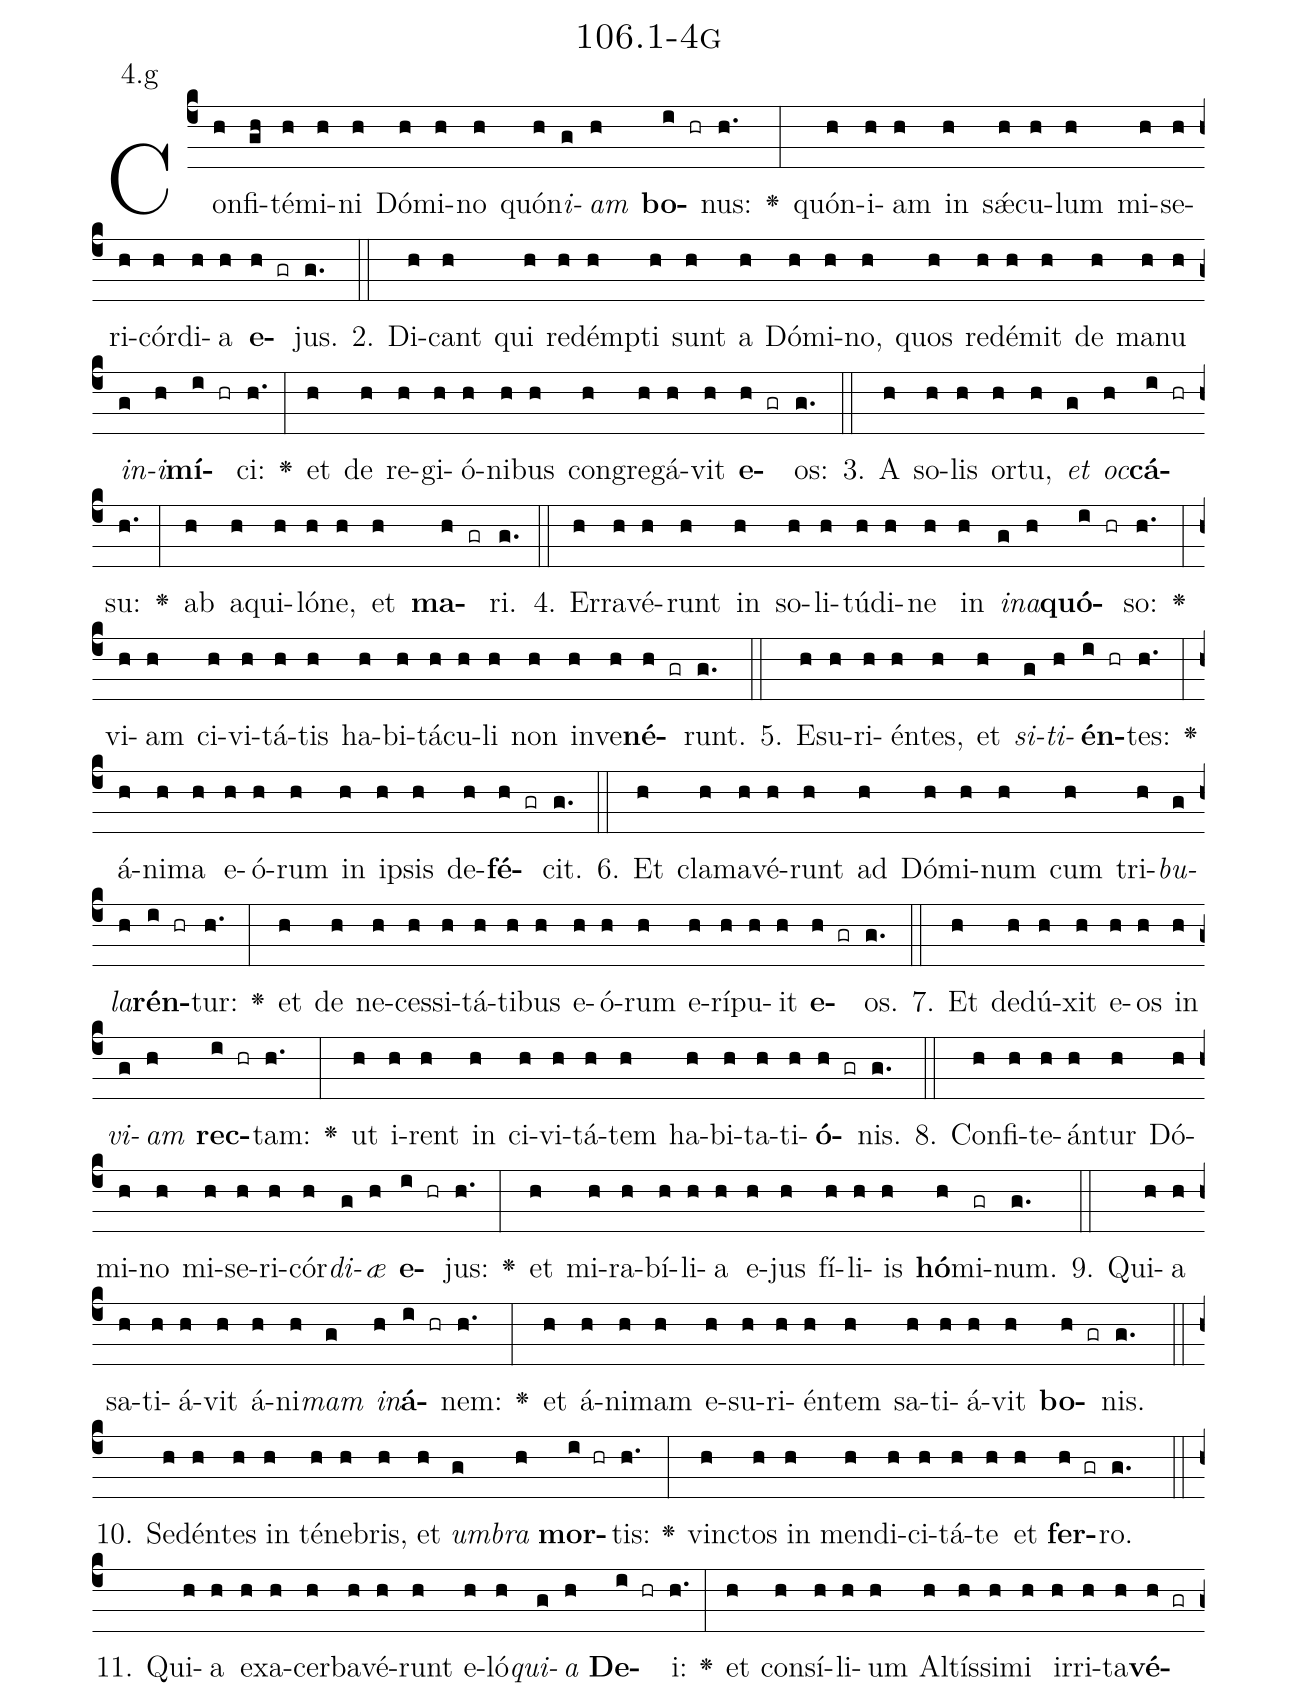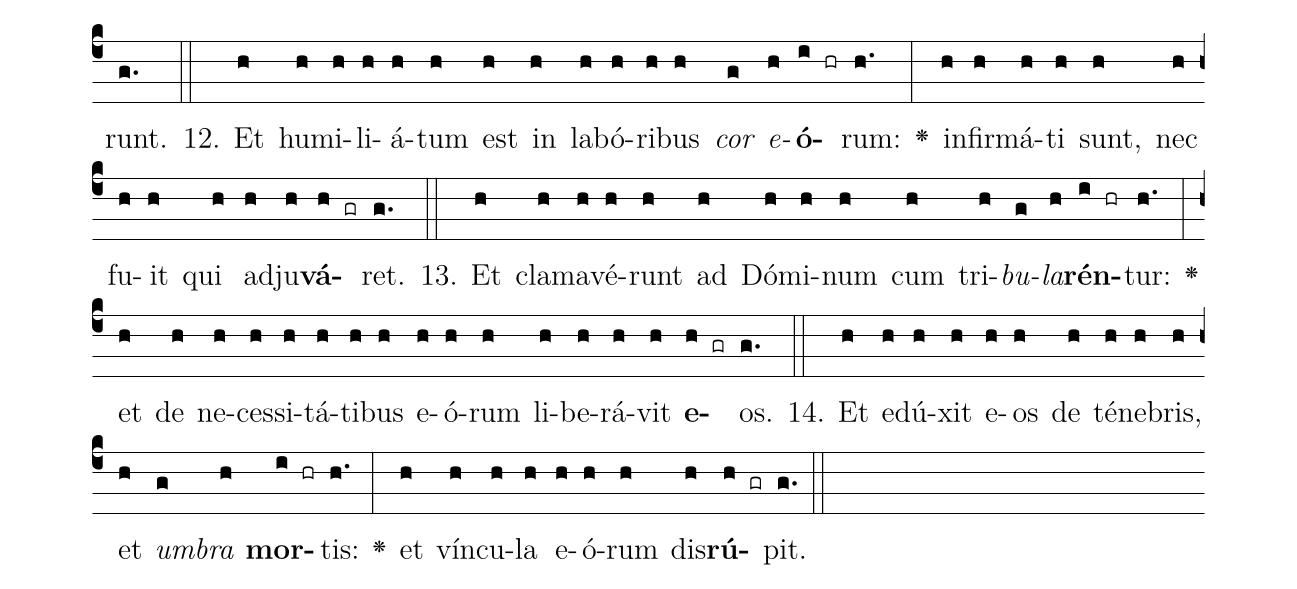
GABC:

name: 106.1-4g;
annotation: 4.g;
%%
(c4)Con(h)fi(gh)té(h)mi(h)ni(h) Dó(h)mi(h)no(h) quón(h)<i>i</i>(g)<i>am</i>(h) <b>bo</b>(i hr)nus:(h.) <v>\greheightstar</v>(:) quón(h)i(h)am(h) in(h) sǽ(h)cu(h)lum(h) mi(h)se(h)ri(h)cór(h)di(h)a(h) <b>e</b>(h gr)jus.(g.) (::)
2. Di(h)cant(h) qui(h) red(h)émp(h)ti(h) sunt(h) a(h) Dó(h)mi(h)no,(h) quos(h) red(h)é(h)mit(h) de(h) ma(h)nu(h) <i>in</i>(g)<i>i</i>(h)<b>mí</b>(i hr)ci:(h.) <v>\greheightstar</v>(:) et(h) de(h) re(h)gi(h)ó(h)ni(h)bus(h) con(h)gre(h)gá(h)vit(h) <b>e</b>(h gr)os:(g.) (::)
3. A(h) so(h)lis(h) or(h)tu,(h) <i>et</i>(g) <i>oc</i>(h)<b>cá</b>(i hr)su:(h.) <v>\greheightstar</v>(:) ab(h) a(h)qui(h)ló(h)ne,(h) et(h) <b>ma</b>(h gr)ri.(g.) (::)
4. Er(h)ra(h)vé(h)runt(h) in(h) so(h)li(h)tú(h)di(h)ne(h) in(h) <i>in</i>(g)<i>a</i>(h)<b>quó</b>(i hr)so:(h.) <v>\greheightstar</v>(:) vi(h)am(h) ci(h)vi(h)tá(h)tis(h) ha(h)bi(h)tá(h)cu(h)li(h) non(h) in(h)ve(h)<b>né</b>(h gr)runt.(g.) (::)
5. E(h)su(h)ri(h)én(h)tes,(h) et(h) <i>si</i>(g)<i>ti</i>(h)<b>én</b>(i hr)tes:(h.) <v>\greheightstar</v>(:) á(h)ni(h)ma(h) e(h)ó(h)rum(h) in(h) ip(h)sis(h) de(h)<b>fé</b>(h gr)cit.(g.) (::)
6. Et(h) cla(h)ma(h)vé(h)runt(h) ad(h) Dó(h)mi(h)num(h) cum(h) tri(h)<i>bu</i>(g)<i>la</i>(h)<b>rén</b>(i hr)tur:(h.) <v>\greheightstar</v>(:) et(h) de(h) ne(h)ces(h)si(h)tá(h)ti(h)bus(h) e(h)ó(h)rum(h) e(h)rí(h)pu(h)it(h) <b>e</b>(h gr)os.(g.) (::)
7. Et(h) de(h)dú(h)xit(h) e(h)os(h) in(h) <i>vi</i>(g)<i>am</i>(h) <b>rec</b>(i hr)tam:(h.) <v>\greheightstar</v>(:) ut(h) i(h)rent(h) in(h) ci(h)vi(h)tá(h)tem(h) ha(h)bi(h)ta(h)ti(h)<b>ó</b>(h gr)nis.(g.) (::)
8. Con(h)fi(h)te(h)án(h)tur(h) Dó(h)mi(h)no(h) mi(h)se(h)ri(h)cór(h)<i>di</i>(g)<i>æ</i>(h) <b>e</b>(i hr)jus:(h.) <v>\greheightstar</v>(:) et(h) mi(h)ra(h)bí(h)li(h)a(h) e(h)jus(h) fí(h)li(h)is(h) <b>hó</b>(h)mi(gr)num.(g.) (::)
9. Qui(h)a(h) sa(h)ti(h)á(h)vit(h) á(h)ni(h)<i>mam</i>(g) <i>in</i>(h)<b>á</b>(i hr)nem:(h.) <v>\greheightstar</v>(:) et(h) á(h)ni(h)mam(h) e(h)su(h)ri(h)én(h)tem(h) sa(h)ti(h)á(h)vit(h) <b>bo</b>(h gr)nis.(g.) (::)
10. Se(h)dén(h)tes(h) in(h) té(h)ne(h)bris,(h) et(h) <i>um</i>(g)<i>bra</i>(h) <b>mor</b>(i hr)tis:(h.) <v>\greheightstar</v>(:) vinc(h)tos(h) in(h) men(h)di(h)ci(h)tá(h)te(h) et(h) <b>fer</b>(h gr)ro.(g.) (::)
11. Qui(h)a(h) ex(h)a(h)cer(h)ba(h)vé(h)runt(h) e(h)ló(h)<i>qui</i>(g)<i>a</i>(h) <b>De</b>(i hr)i:(h.) <v>\greheightstar</v>(:) et(h) con(h)sí(h)li(h)um(h) Al(h)tís(h)si(h)mi(h) ir(h)ri(h)ta(h)<b>vé</b>(h gr)runt.(g.) (::)
12. Et(h) hu(h)mi(h)li(h)á(h)tum(h) est(h) in(h) la(h)bó(h)ri(h)bus(h) <i>cor</i>(g) <i>e</i>(h)<b>ó</b>(i hr)rum:(h.) <v>\greheightstar</v>(:) in(h)fir(h)má(h)ti(h) sunt,(h) nec(h) fu(h)it(h) qui(h) ad(h)ju(h)<b>vá</b>(h gr)ret.(g.) (::)
13. Et(h) cla(h)ma(h)vé(h)runt(h) ad(h) Dó(h)mi(h)num(h) cum(h) tri(h)<i>bu</i>(g)<i>la</i>(h)<b>rén</b>(i hr)tur:(h.) <v>\greheightstar</v>(:) et(h) de(h) ne(h)ces(h)si(h)tá(h)ti(h)bus(h) e(h)ó(h)rum(h) li(h)be(h)rá(h)vit(h) <b>e</b>(h gr)os.(g.) (::)
14. Et(h) e(h)dú(h)xit(h) e(h)os(h) de(h) té(h)ne(h)bris,(h) et(h) <i>um</i>(g)<i>bra</i>(h) <b>mor</b>(i hr)tis:(h.) <v>\greheightstar</v>(:) et(h) vín(h)cu(h)la(h) e(h)ó(h)rum(h) dis(h)<b>rú</b>(h gr)pit.(g.) (::)
